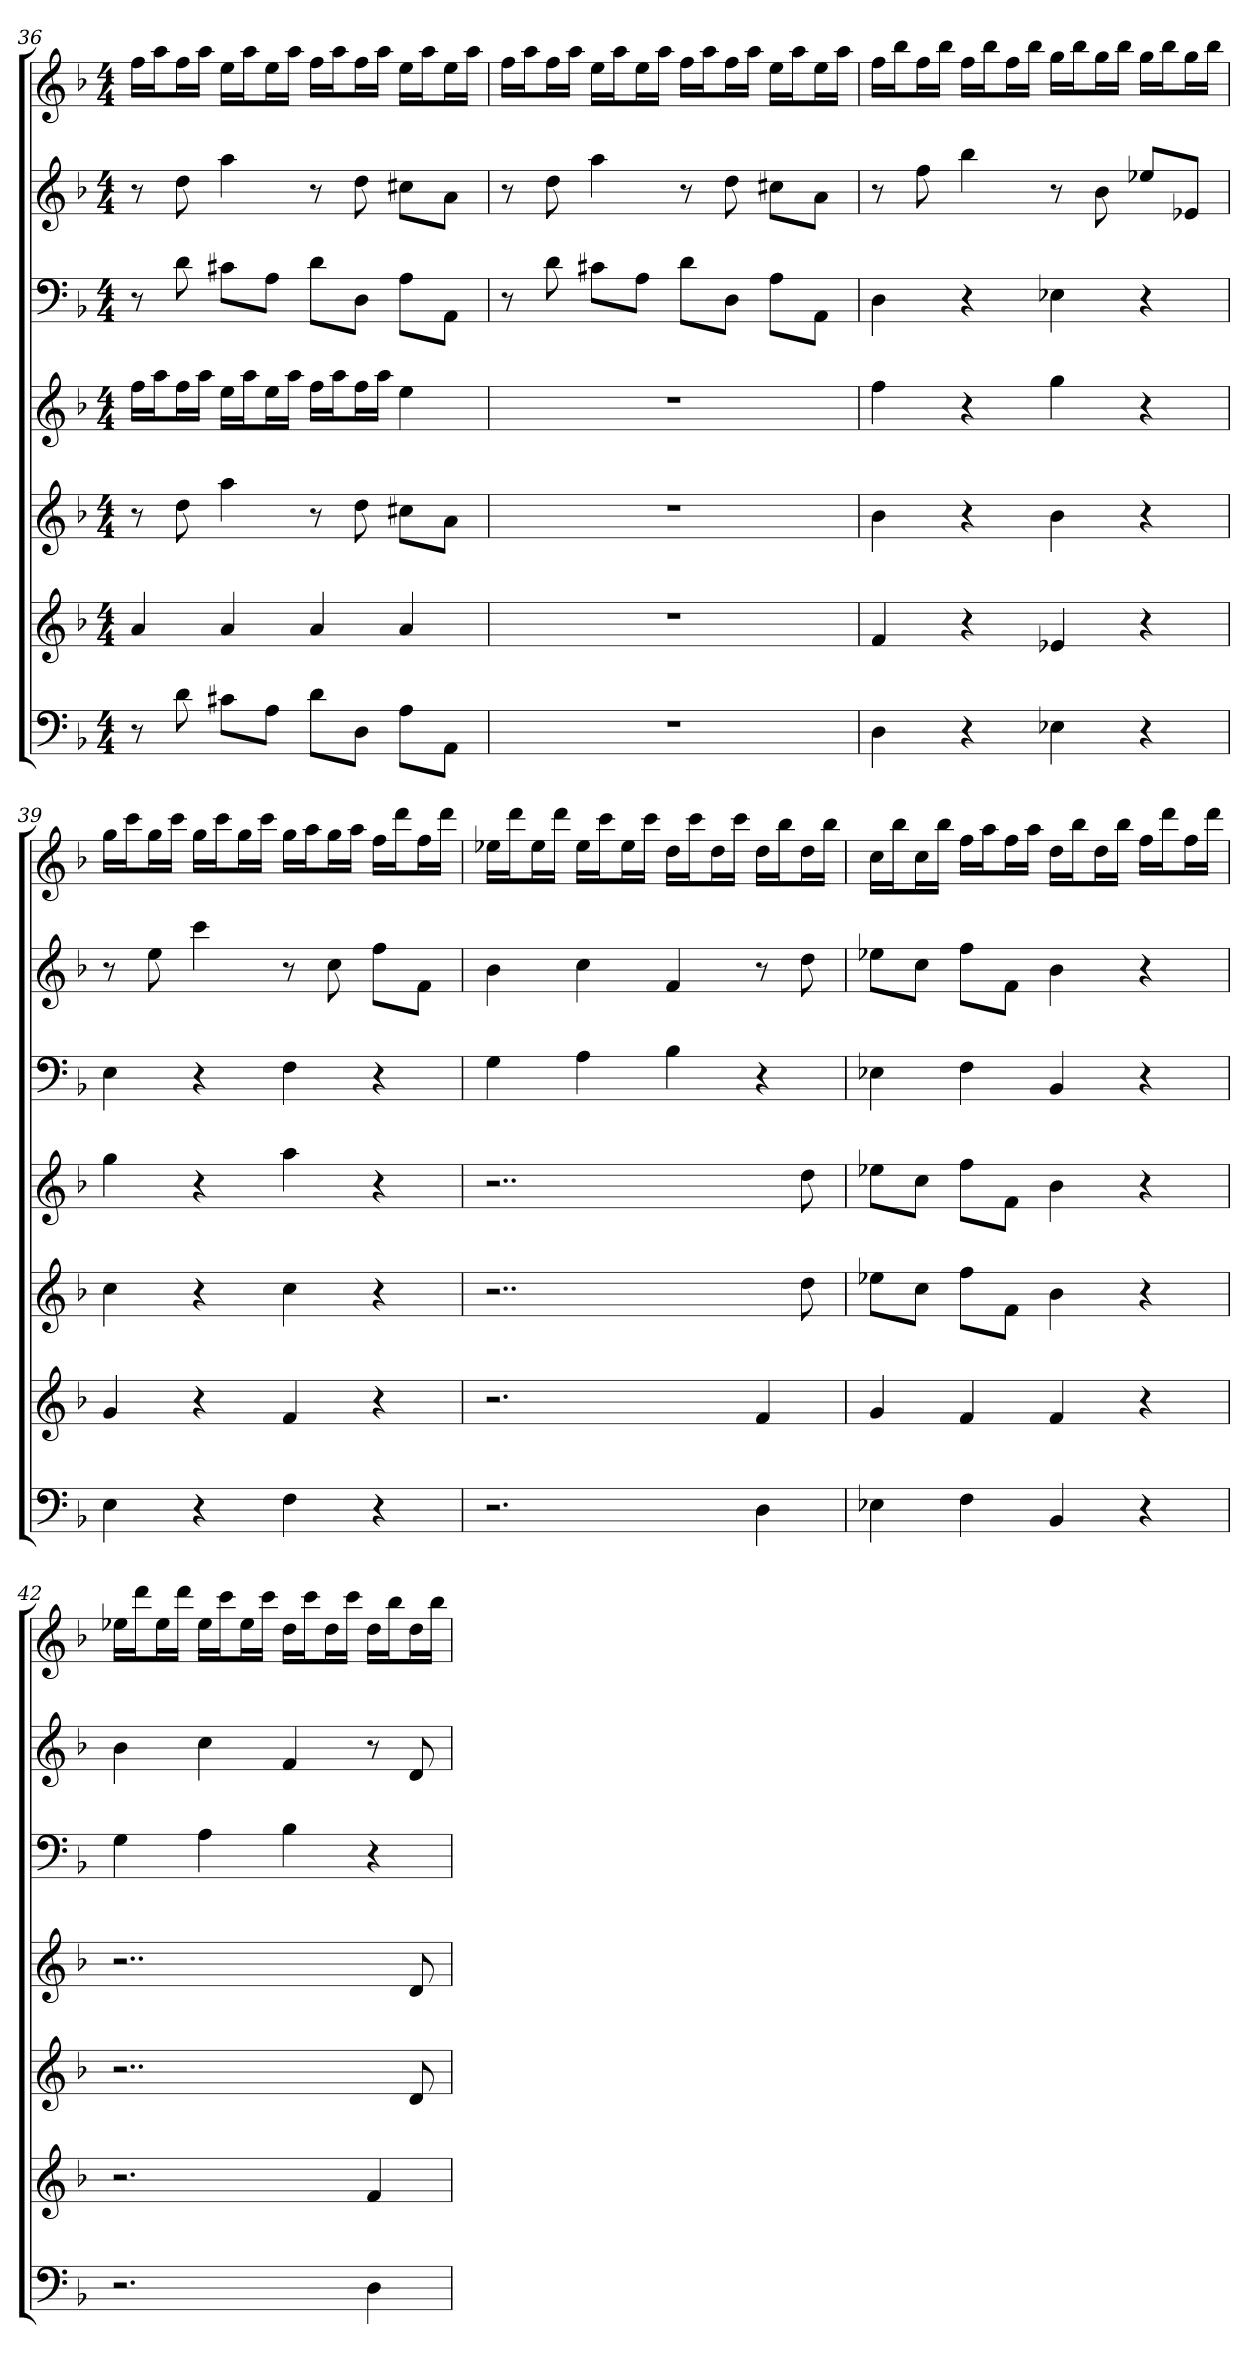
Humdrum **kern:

**kern	**kern	**kern	**kern	**kern	**kern	**kern
*part7	*part6	*part5	*part4	*part3	*part2	*part1
*staff7	*staff6	*staff5	*staff4	*staff3	*staff2	*staff1
*k[b-]	*k[b-]	*k[b-]	*k[b-]	*k[b-]	*k[b-]	*k[b-]
*F:	*F:	*F:	*F:	*F:	*F:	*F:
*M4/4	*M4/4	*M4/4	*M4/4	*M4/4	*M4/4	*M4/4
=36	=36	=36	=36	=36	=36	=36
8r	4a	8r	16ffLL	8r	8r	16ffLL
.	.	.	16aaJ	.	.	16aaJ
8d	.	8dd	16ffL	8d	8dd	16ffL
.	.	.	16aaJJ	.	.	16aaJJ
8c#XL	4a	4aa	16eeLL	8c#XL	4aa	16eeLL
.	.	.	16aaJ	.	.	16aaJ
8AJ	.	.	16eeL	8AJ	.	16eeL
.	.	.	16aaJJ	.	.	16aaJJ
8dL	4a	8r	16ffLL	8dL	8r	16ffLL
.	.	.	16aaJ	.	.	16aaJ
8DJ	.	8dd	16ffL	8DJ	8dd	16ffL
.	.	.	16aaJJ	.	.	16aaJJ
8AL	4a	8cc#XL	4ee	8AL	8cc#XL	16eeLL
.	.	.	.	.	.	16aaJ
8AAJ	.	8aJ	.	8AAJ	8aJ	16eeL
.	.	.	.	.	.	16aaJJ
=37	=37	=37	=37	=37	=37	=37
1r	1r	1r	1r	8r	8r	16ffLL
.	.	.	.	.	.	16aaJ
.	.	.	.	8d	8dd	16ffL
.	.	.	.	.	.	16aaJJ
.	.	.	.	8c#XL	4aa	16eeLL
.	.	.	.	.	.	16aaJ
.	.	.	.	8AJ	.	16eeL
.	.	.	.	.	.	16aaJJ
.	.	.	.	8dL	8r	16ffLL
.	.	.	.	.	.	16aaJ
.	.	.	.	8DJ	8dd	16ffL
.	.	.	.	.	.	16aaJJ
.	.	.	.	8AL	8cc#XL	16eeLL
.	.	.	.	.	.	16aaJ
.	.	.	.	8AAJ	8aJ	16eeL
.	.	.	.	.	.	16aaJJ
=38	=38	=38	=38	=38	=38	=38
4D	4f	4b-	4ff	4D	8r	16ffLL
.	.	.	.	.	.	16bb-J
.	.	.	.	.	8ff	16ffL
.	.	.	.	.	.	16bb-JJ
4r	4r	4r	4r	4r	4bb-	16ffLL
.	.	.	.	.	.	16bb-J
.	.	.	.	.	.	16ffL
.	.	.	.	.	.	16bb-JJ
4E-X	4e-X	4b-	4gg	4E-X	8r	16ggLL
.	.	.	.	.	.	16bb-J
.	.	.	.	.	8b-	16ggL
.	.	.	.	.	.	16bb-JJ
4r	4r	4r	4r	4r	8ee-XL	16ggLL
.	.	.	.	.	.	16bb-J
.	.	.	.	.	8e-XJ	16ggL
.	.	.	.	.	.	16bb-JJ
=39	=39	=39	=39	=39	=39	=39
4E	4g	4cc	4gg	4E	8r	16ggLL
.	.	.	.	.	.	16cccJ
.	.	.	.	.	8ee	16ggL
.	.	.	.	.	.	16cccJJ
4r	4r	4r	4r	4r	4ccc	16ggLL
.	.	.	.	.	.	16cccJ
.	.	.	.	.	.	16ggL
.	.	.	.	.	.	16cccJJ
4F	4f	4cc	4aa	4F	8r	16ggLL
.	.	.	.	.	.	16aaJ
.	.	.	.	.	8cc	16ggL
.	.	.	.	.	.	16aaJJ
4r	4r	4r	4r	4r	8ffL	16ffLL
.	.	.	.	.	.	16dddJ
.	.	.	.	.	8fJ	16ffL
.	.	.	.	.	.	16dddJJ
=40	=40	=40	=40	=40	=40	=40
2.r	2.r	2..r	2..r	4G	4b-	16ee-XLL
.	.	.	.	.	.	16dddJ
.	.	.	.	.	.	16ee-L
.	.	.	.	.	.	16dddJJ
.	.	.	.	4A	4cc	16ee-LL
.	.	.	.	.	.	16cccJ
.	.	.	.	.	.	16ee-L
.	.	.	.	.	.	16cccJJ
.	.	.	.	4B-	4f	16ddLL
.	.	.	.	.	.	16cccJ
.	.	.	.	.	.	16ddL
.	.	.	.	.	.	16cccJJ
4D	4f	.	.	4r	8r	16ddLL
.	.	.	.	.	.	16bb-J
.	.	8dd	8dd	.	8dd	16ddL
.	.	.	.	.	.	16bb-JJ
=41	=41	=41	=41	=41	=41	=41
4E-X	4g	8ee-XL	8ee-XL	4E-X	8ee-XL	16ccLL
.	.	.	.	.	.	16bb-J
.	.	8ccJ	8ccJ	.	8ccJ	16ccL
.	.	.	.	.	.	16bb-JJ
4F	4f	8ffL	8ffL	4F	8ffL	16ffLL
.	.	.	.	.	.	16aaJ
.	.	8fJ	8fJ	.	8fJ	16ffL
.	.	.	.	.	.	16aaJJ
4BB-	4f	4b-	4b-	4BB-	4b-	16ddLL
.	.	.	.	.	.	16bb-J
.	.	.	.	.	.	16ddL
.	.	.	.	.	.	16bb-JJ
4r	4r	4r	4r	4r	4r	16ffLL
.	.	.	.	.	.	16dddJ
.	.	.	.	.	.	16ffL
.	.	.	.	.	.	16dddJJ
=42	=42	=42	=42	=42	=42	=42
2.r	2.r	2..r	2..r	4G	4b-	16ee-XLL
.	.	.	.	.	.	16dddJ
.	.	.	.	.	.	16ee-L
.	.	.	.	.	.	16dddJJ
.	.	.	.	4A	4cc	16ee-LL
.	.	.	.	.	.	16cccJ
.	.	.	.	.	.	16ee-L
.	.	.	.	.	.	16cccJJ
.	.	.	.	4B-	4f	16ddLL
.	.	.	.	.	.	16cccJ
.	.	.	.	.	.	16ddL
.	.	.	.	.	.	16cccJJ
4D	4f	.	.	4r	8r	16ddLL
.	.	.	.	.	.	16bb-J
.	.	8d	8d	.	8d	16ddL
.	.	.	.	.	.	16bb-JJ
=	=	=	=	=	=	=
*-	*-	*-	*-	*-	*-	*-
